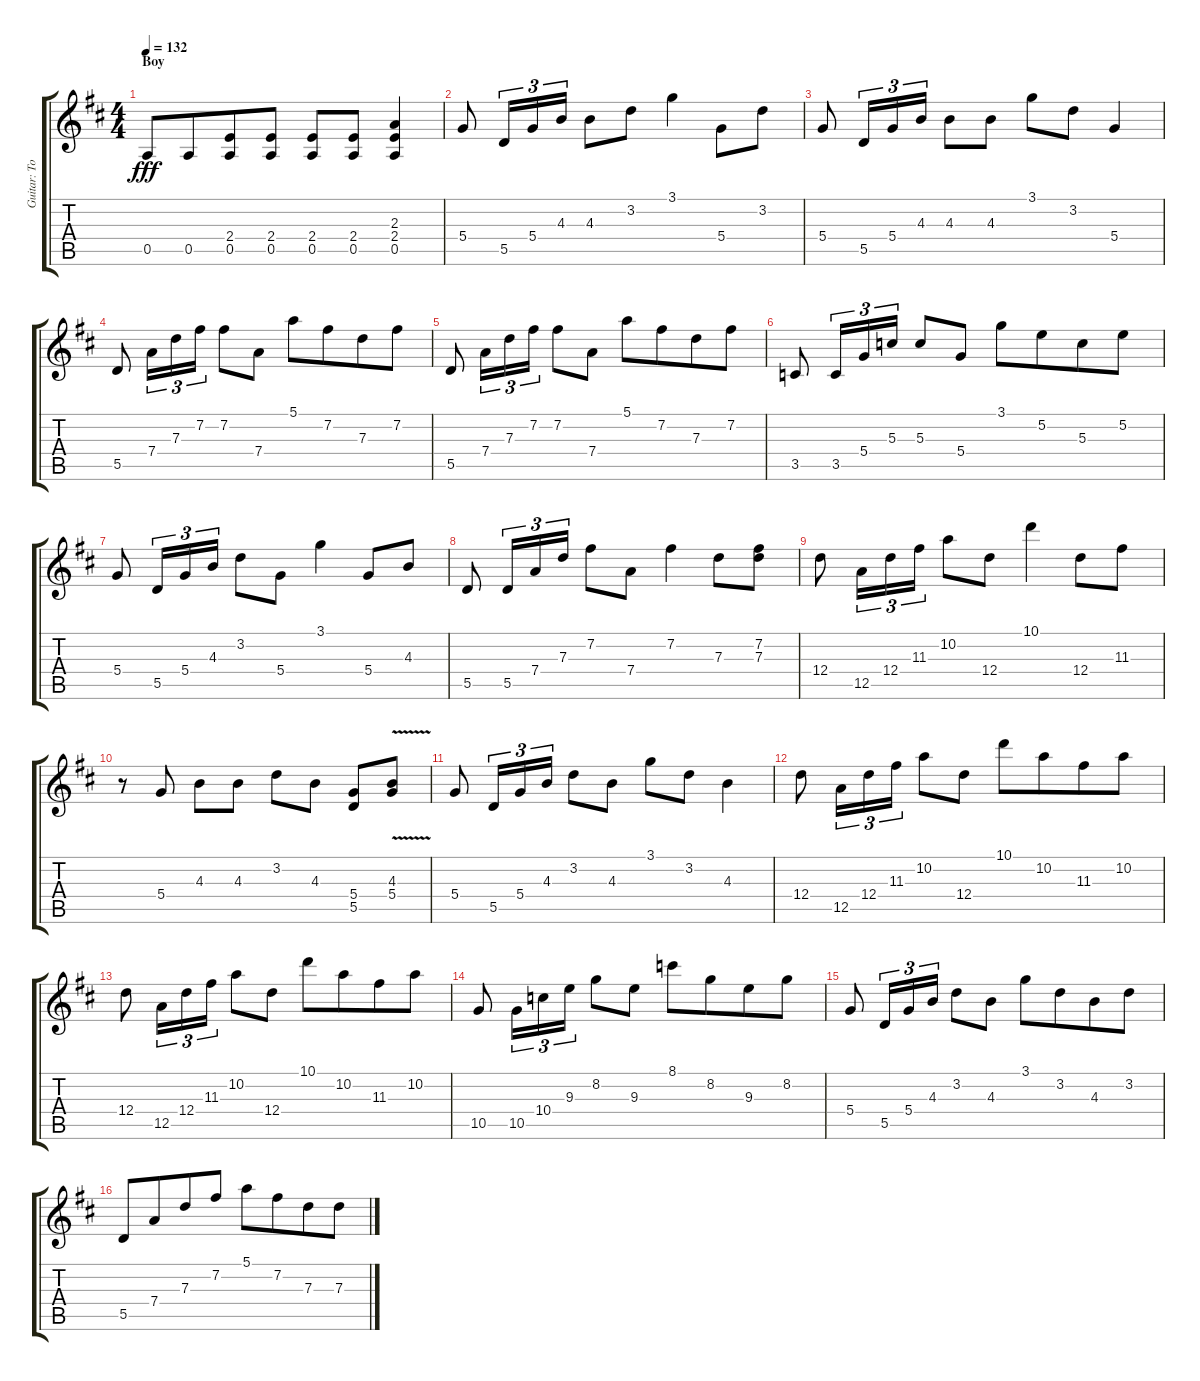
\track ("Guitar: Todd" "Guitar: To") {instrument distortionguitar}
\staff {score tabs}
\tuning (E4 B3 G3 D3 A2 D2) {hide}
\ts (4 4)
\section ("" "Boy")
\tempo 132
\clef g2
\ks d
0.5.8{dy fff} 0.5.8{beam merge} (2.4 0.5).8 (2.4 0.5).8 (2.4 0.5).8 (2.4 0.5).8 (2.3 2.4 0.5).4 |
5.4.8 5.5.16{tu (3 2)} 5.4.16{tu (3 2)} 4.3.16{tu (3 2)} 4.3.8 3.2.8 3.1.4 5.4.8 3.2.8 |
5.4.8 5.5.16{tu (3 2)} 5.4.16{tu (3 2)} 4.3.16{tu (3 2)} 4.3.8 4.3.8 3.1.8 3.2.8 5.4.4 |
5.5.8 7.4.16{tu (3 2)} 7.3.16{tu (3 2)} 7.2.16{tu (3 2)} 7.2.8 7.4.8 5.1.8 7.2.8{beam merge} 7.3.8 7.2.8 |
5.5.8 7.4.16{tu (3 2)} 7.3.16{tu (3 2)} 7.2.16{tu (3 2)} 7.2.8 7.4.8 5.1.8 7.2.8{beam merge} 7.3.8 7.2.8 |
3.5.8 3.5.16{tu (3 2)} 5.4.16{tu (3 2)} 5.3.16{tu (3 2)} 5.3.8 5.4.8 3.1.8 5.2.8{beam merge} 5.3.8 5.2.8 |
5.4.8 5.5.16{tu (3 2)} 5.4.16{tu (3 2)} 4.3.16{tu (3 2)} 3.2.8 5.4.8 3.1.4 5.4.8 4.3.8 |
5.5.8 5.5.16{tu (3 2)} 7.4.16{tu (3 2)} 7.3.16{tu (3 2)} 7.2.8 7.4.8 7.2.4{beam merge} 7.3.8 (7.2 7.3).8 |
12.4.8 12.5.16{tu (3 2)} 12.4.16{tu (3 2)} 11.3.16{tu (3 2)} 10.2.8 12.4.8 10.1.4{beam merge} 12.4.8 11.3.8 |
r.8 5.4.8 4.3.8 4.3.8 3.2.8 4.3.8 (5.4 5.5).8 (4.3{v} 5.4).8 |
5.4.8 5.5.16{tu (3 2)} 5.4.16{tu (3 2)} 4.3.16{tu (3 2)} 3.2.8 4.3.8 3.1.8 3.2.8 4.3.4 |
12.4.8 12.5.16{tu (3 2)} 12.4.16{tu (3 2)} 11.3.16{tu (3 2)} 10.2.8 12.4.8 10.1.8 10.2.8{beam merge} 11.3.8 10.2.8 |
12.4.8 12.5.16{tu (3 2)} 12.4.16{tu (3 2)} 11.3.16{tu (3 2)} 10.2.8 12.4.8 10.1.8 10.2.8{beam merge} 11.3.8 10.2.8 |
10.5.8 10.5.16{tu (3 2)} 10.4.16{tu (3 2)} 9.3.16{tu (3 2)} 8.2.8 9.3.8 8.1.8 8.2.8{beam merge} 9.3.8 8.2.8 |
5.4.8 5.5.16{tu (3 2)} 5.4.16{tu (3 2)} 4.3.16{tu (3 2)} 3.2.8 4.3.8 3.1.8 3.2.8{beam merge} 4.3.8 3.2.8 |
5.5.8 7.4.8{beam merge} 7.3.8 7.2.8 5.1.8 7.2.8{beam merge} 7.3.8 7.3.8
